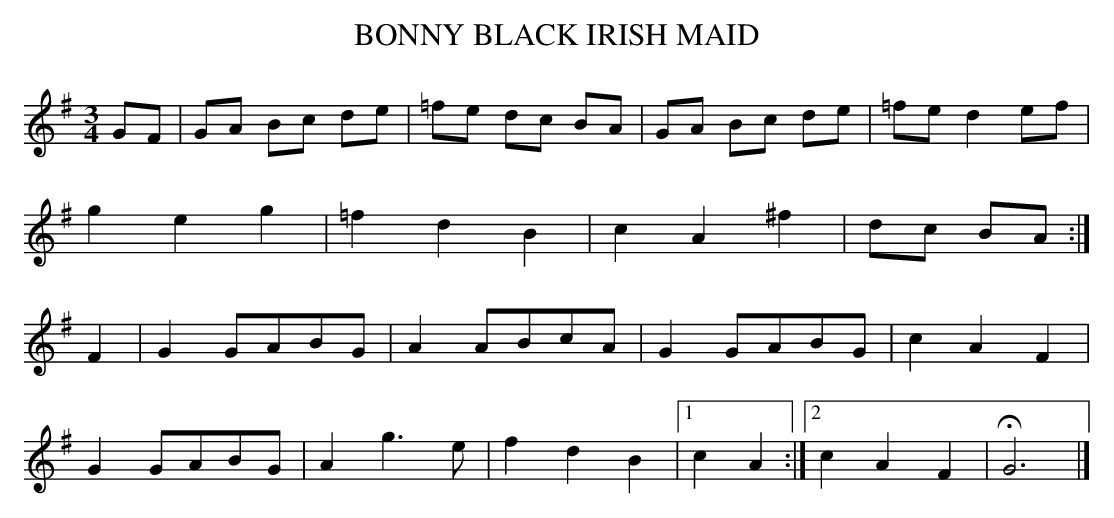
X:1
T:BONNY BLACK IRISH MAID
L:1/8
M:3/4
K:G
GF|GA Bc de|=fe dc BA|GA Bc de|=fe d2 ef|
g2e2g2|=f2d2B2|c2A2^f2|dc BA :|
F2|G2 GABG|A2 ABcA|G2 GABG|c2A2F2|
G2 GABG|A2 g3 e|f2d2B2|1 c2A2 :|\
[2 c2A2F2|HG6|]
